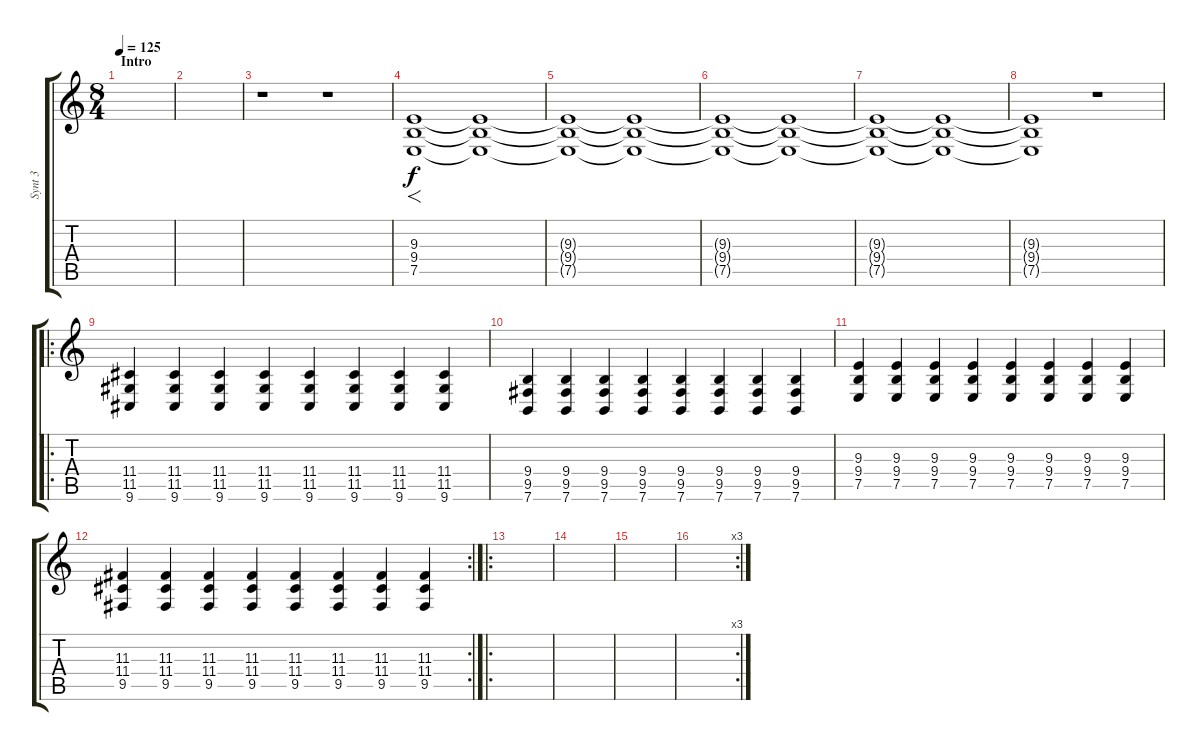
\track ("Synt 3" "Synt 3") {instrument lead2sawtooth}
\staff {score tabs}
\tuning (E4 B3 G3 D3 A2 E2) {hide}
\ts (8 4)
\section ("" "Intro")
\tempo 125
\clef g2
\ks c
|
|
r.1 r.1 |
(9.3 9.4 7.5).1{f} (9.3{t} 9.4{t} 7.5{t}).1 |
(9.3{t} 9.4{t} 7.5{t}).1 (9.3{t} 9.4{t} 7.5{t}).1 |
(9.3{t} 9.4{t} 7.5{t}).1 (9.3{t} 9.4{t} 7.5{t}).1{volume 10} |
(9.3{t} 9.4{t} 7.5{t}).1 (9.3{t} 9.4{t} 7.5{t}).1 |
(9.3{t} 9.4{t} 7.5{t}).1 r.1 |
\ro
(11.4 11.5 9.6).4 (11.4 11.5 9.6).4 (11.4 11.5 9.6).4 (11.4 11.5 9.6).4 (11.4 11.5 9.6).4 (11.4 11.5 9.6).4 (11.4 11.5 9.6).4 (11.4 11.5 9.6).4 |
(9.4 9.5 7.6).4 (9.4 9.5 7.6).4 (9.4 9.5 7.6).4 (9.4 9.5 7.6).4 (9.4 9.5 7.6).4 (9.4 9.5 7.6).4 (9.4 9.5 7.6).4 (9.4 9.5 7.6).4 |
(9.3 9.4 7.5).4 (9.3 9.4 7.5).4 (9.3 9.4 7.5).4 (9.3 9.4 7.5).4 (9.3 9.4 7.5).4 (9.3 9.4 7.5).4 (9.3 9.4 7.5).4 (9.3 9.4 7.5).4 |
\rc 2
(11.3 11.4 9.5).4 (11.3 11.4 9.5).4 (11.3 11.4 9.5).4 (11.3 11.4 9.5).4 (11.3 11.4 9.5).4 (11.3 11.4 9.5).4 (11.3 11.4 9.5).4 (11.3 11.4 9.5).4 |
\ro
|
|
|
\rc 3
